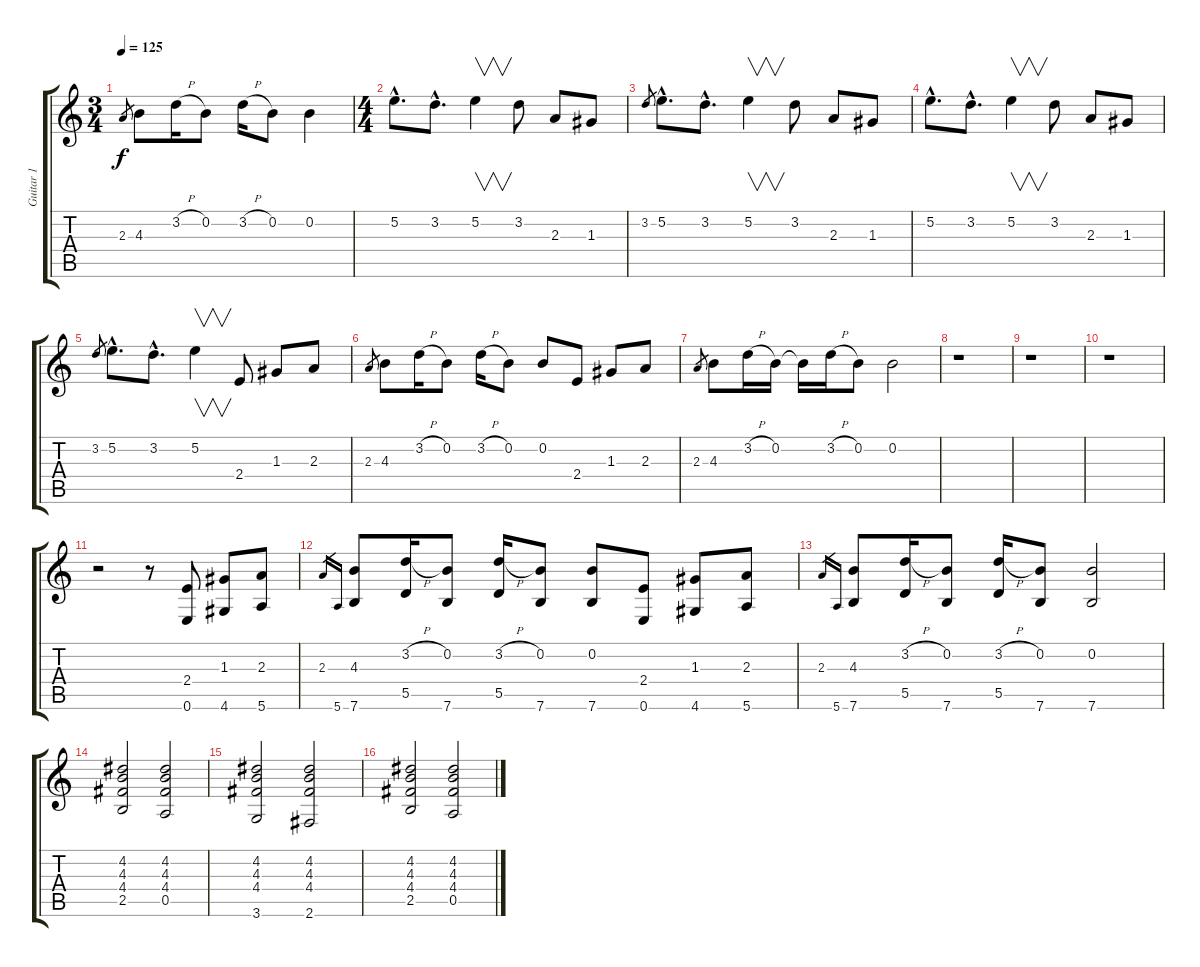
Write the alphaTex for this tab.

\track ("Guitar 1" "Guitar 1") {instrument electricguitarclean}
\staff {score tabs}
\tuning (E4 B3 G3 D3 A2 E2) {hide}
\ts (3 4)
\tempo 125
\clef g2
\ks c
2.3.8{gr dy f} 4.3.8 3.2{h}.16 0.2.8 3.2{h}.16 0.2.8 0.2.4 |
\ts (4 4)
5.2{hac}.8{d} 3.2{hac}.8{d} 5.2.4{v} 3.2.8 2.3.8 1.3.8 |
3.2.8{gr} 5.2{hac}.8{d} 3.2{hac}.8{d} 5.2.4{v} 3.2.8 2.3.8 1.3.8 |
5.2{hac}.8{d} 3.2{hac}.8{d} 5.2.4{v} 3.2.8 2.3.8 1.3.8 |
3.2.8{gr} 5.2{hac}.8{d} 3.2{hac}.8{d} 5.2.4{v} 2.4.8 1.3.8 2.3.8 |
2.3.8{gr} 4.3.8 3.2{h}.16 0.2.8 3.2{h}.16 0.2.8 0.2.8 2.4.8 1.3.8 2.3.8 |
2.3.8{gr} 4.3.8 3.2{h}.16 0.2.16 0.2{t}.16 3.2{h}.16 0.2.8 0.2.2 |
r.1 |
r.1 |
r.1 |
r.2 r.8 (2.4 0.6).8 (1.3 4.6).8 (2.3 5.6).8 |
2.3.16{gr} 5.6.16{gr} (4.3 7.6).8 (3.2{h} 5.5).16 (0.2 7.6).8 (3.2{h} 5.5).16 (0.2 7.6).8 (0.2 7.6).8 (2.4 0.6).8 (1.3 4.6).8 (2.3 5.6).8 |
2.3.16{gr} 5.6.16{gr} (4.3 7.6).8 (3.2{h} 5.5).16 (0.2 7.6).8 (3.2{h} 5.5).16 (0.2 7.6).8 (0.2 7.6).2 |
(4.2 4.3 4.4 2.5).2 (4.2 4.3 4.4 0.5).2 |
(4.2 4.3 4.4 3.6).2 (4.2 4.3 4.4 2.6).2 |
(4.2 4.3 4.4 2.5).2 (4.2 4.3 4.4 0.5).2
